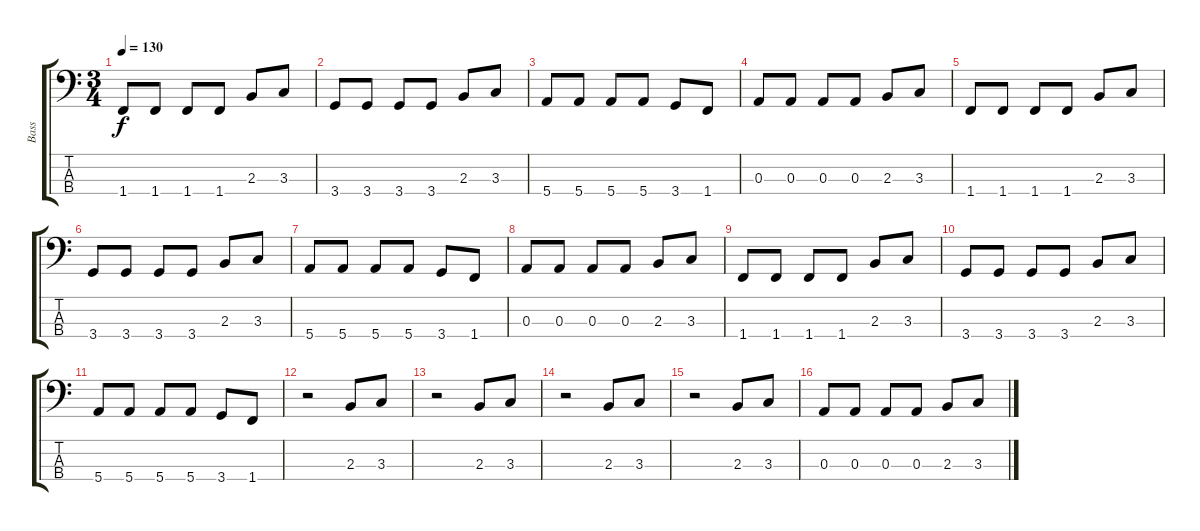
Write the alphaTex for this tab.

\track ("Bass" "Bass") {instrument electricbasspick}
\staff {score tabs}
\tuning (G2 D2 A1 E1) {hide}
\ts (3 4)
\tempo 130
\clef f4
\ks c
1.4.8{dy f} 1.4.8 1.4.8 1.4.8 2.3.8 3.3.8 |
3.4.8 3.4.8 3.4.8 3.4.8 2.3.8 3.3.8 |
5.4.8 5.4.8 5.4.8 5.4.8 3.4.8 1.4.8 |
0.3.8 0.3.8 0.3.8 0.3.8 2.3.8 3.3.8 |
1.4.8 1.4.8 1.4.8 1.4.8 2.3.8 3.3.8 |
3.4.8 3.4.8 3.4.8 3.4.8 2.3.8 3.3.8 |
5.4.8 5.4.8 5.4.8 5.4.8 3.4.8 1.4.8 |
0.3.8 0.3.8 0.3.8 0.3.8 2.3.8 3.3.8 |
1.4.8 1.4.8 1.4.8 1.4.8 2.3.8 3.3.8 |
3.4.8 3.4.8 3.4.8 3.4.8 2.3.8 3.3.8 |
5.4.8 5.4.8 5.4.8 5.4.8 3.4.8 1.4.8 |
r.2 2.3.8 3.3.8 |
r.2 2.3.8 3.3.8 |
r.2 2.3.8 3.3.8 |
r.2 2.3.8 3.3.8 |
0.3.8 0.3.8 0.3.8 0.3.8 2.3.8 3.3.8
